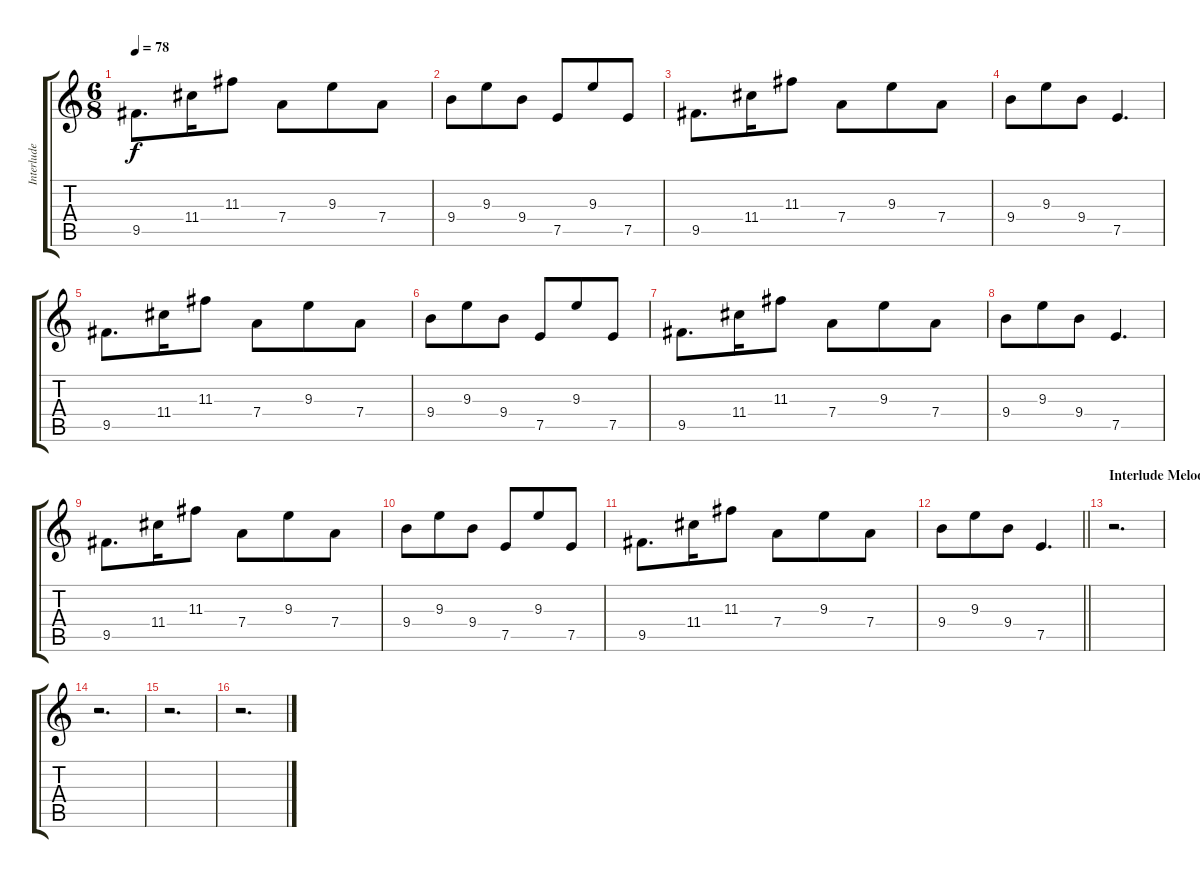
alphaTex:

\track ("Interlude Guitar I" "Interlude ") {instrument electricguitarclean}
\staff {score tabs}
\tuning (E4 B3 G3 D3 A2 E2) {hide}
\ts (6 8)
\tempo 78
\clef g2
\ks c
9.5.8{d dy f} 11.4.16 11.3.8 7.4.8 9.3.8 7.4.8 |
9.4.8 9.3.8 9.4.8 7.5.8 9.3.8 7.5.8 |
9.5.8{d} 11.4.16 11.3.8 7.4.8 9.3.8 7.4.8 |
9.4.8 9.3.8 9.4.8 7.5.4{d} |
9.5.8{d} 11.4.16 11.3.8 7.4.8 9.3.8 7.4.8 |
9.4.8 9.3.8 9.4.8 7.5.8 9.3.8 7.5.8 |
9.5.8{d} 11.4.16 11.3.8 7.4.8 9.3.8 7.4.8 |
9.4.8 9.3.8 9.4.8 7.5.4{d} |
9.5.8{d} 11.4.16 11.3.8 7.4.8 9.3.8 7.4.8 |
9.4.8 9.3.8 9.4.8 7.5.8 9.3.8 7.5.8 |
9.5.8{d} 11.4.16 11.3.8 7.4.8 9.3.8 7.4.8 |
\barLineRight lightlight
9.4.8 9.3.8 9.4.8 7.5.4{d} |
\section ("" "Interlude Melody")
r.2{d} |
r.2{d} |
r.2{d} |
r.2{d}
